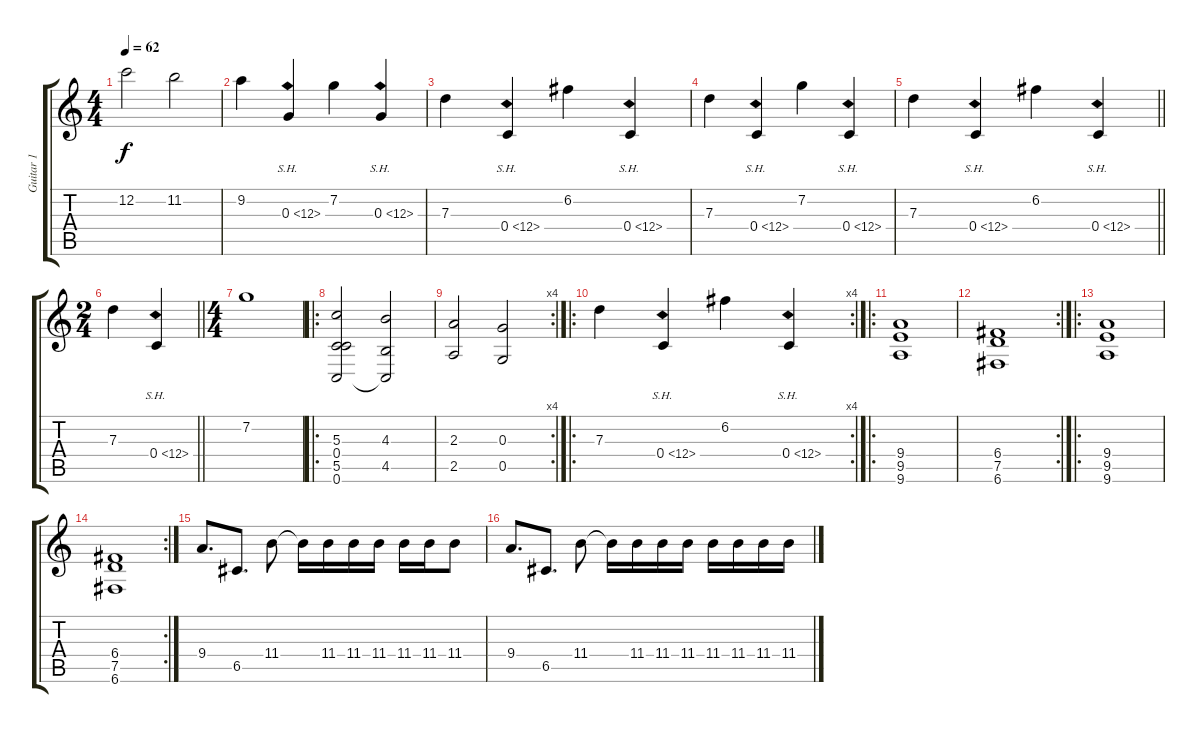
\track ("Guitar 1" "Guitar 1") {instrument distortionguitar}
\staff {score tabs}
\tuning (E4 C4 G3 C3 G2 C2) {hide}
\ts (4 4)
\tempo 62
\clef g2
\ks c
12.2.2{dy f} 11.2.2 |
9.2.4 0.3{sh 12}.4 7.2.4 0.3{sh 12}.4 |
7.3.4 0.4{sh 12}.4 6.2.4 0.4{sh 12}.4 |
7.3.4 0.4{sh 12}.4 7.2.4 0.4{sh 12}.4 |
\barLineRight lightlight
7.3.4 0.4{sh 12}.4 6.2.4 0.4{sh 12}.4 |
\ts (2 4)
\barLineRight lightlight
7.3.4 0.4{sh 12}.4 |
\ts (4 4)
7.2.1 |
\ro
(5.3 0.4 5.5 0.6).2 (4.3 4.5 0.6{t}).2 |
\rc 4
(2.3 2.5).2 (0.3 0.5).2 |
\ro
\rc 4
7.3.4 0.4{sh 12}.4 6.2.4 0.4{sh 12}.4 |
\ro
(9.4 9.5 9.6).1 |
\rc 2
(6.4 7.5 6.6).1 |
\ro
(9.4 9.5 9.6).1 |
\rc 2
(6.4 7.5 6.6).1 |
9.4.8{d} 6.5.8{d} 11.4.8 11.4{t}.16 11.4.16 11.4.16 11.4.16 11.4.16 11.4.16 11.4.8 |
9.4.8{d} 6.5.8{d} 11.4.8 11.4{t}.16 11.4.16 11.4.16 11.4.16 11.4.16 11.4.16 11.4.16 11.4.16
